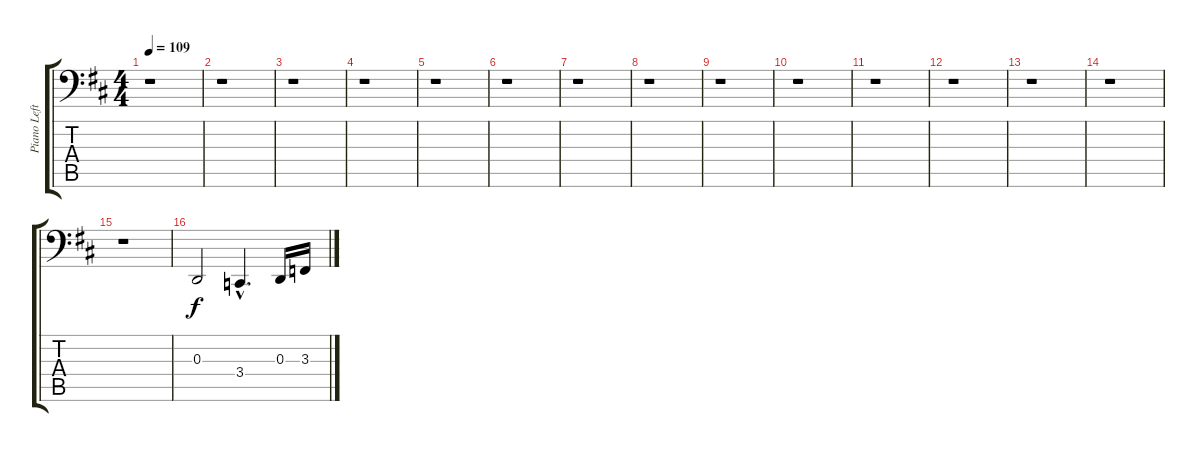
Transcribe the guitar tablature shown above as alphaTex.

\track ("Piano Left Hand " "Piano Left") {instrument acousticgrandpiano}
\staff {score tabs}
\tuning (C3 G2 D2 A1 E1 B0) {hide}
\ts (4 4)
\tempo 109
\clef f4
\ks d
r.1{dy f instrument acousticgrandpiano} |
r.1 |
r.1 |
r.1 |
r.1 |
r.1 |
r.1 |
r.1 |
r.1 |
r.1 |
r.1 |
r.1 |
r.1 |
r.1 |
r.1 |
0.3.2 3.4{hac}.4{d} 0.3.16 3.3.16
